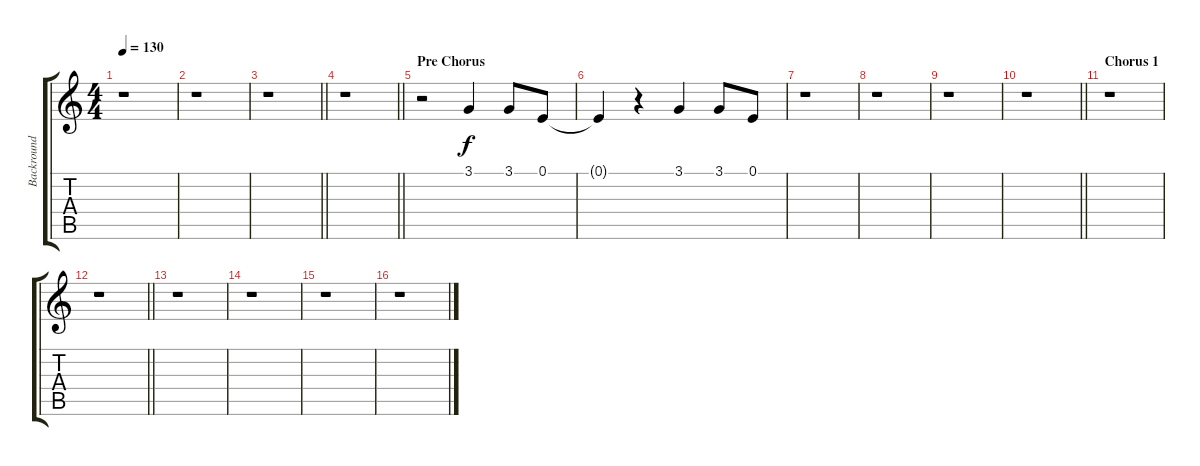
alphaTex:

\track ("Backround Vocals" "Backround ") {instrument oboe}
\staff {score tabs}
\tuning (E4 B3 G3 D3 A2 E2) {hide}
\ts (4 4)
\tempo 130
\clef g2
\ks c
r.1{dy f} |
r.1 |
\barLineRight lightlight
r.1 |
\barLineRight lightlight
r.1 |
\section ("" "Pre Chorus")
r.2 3.1.4 3.1.8 0.1.8 |
0.1{t}.4 r.4 3.1.4 3.1.8 0.1.8 |
r.1 |
r.1 |
r.1 |
\barLineRight lightlight
r.1 |
\section ("" "Chorus 1")
r.1 |
\barLineRight lightlight
r.1 |
r.1 |
r.1 |
r.1 |
r.1
